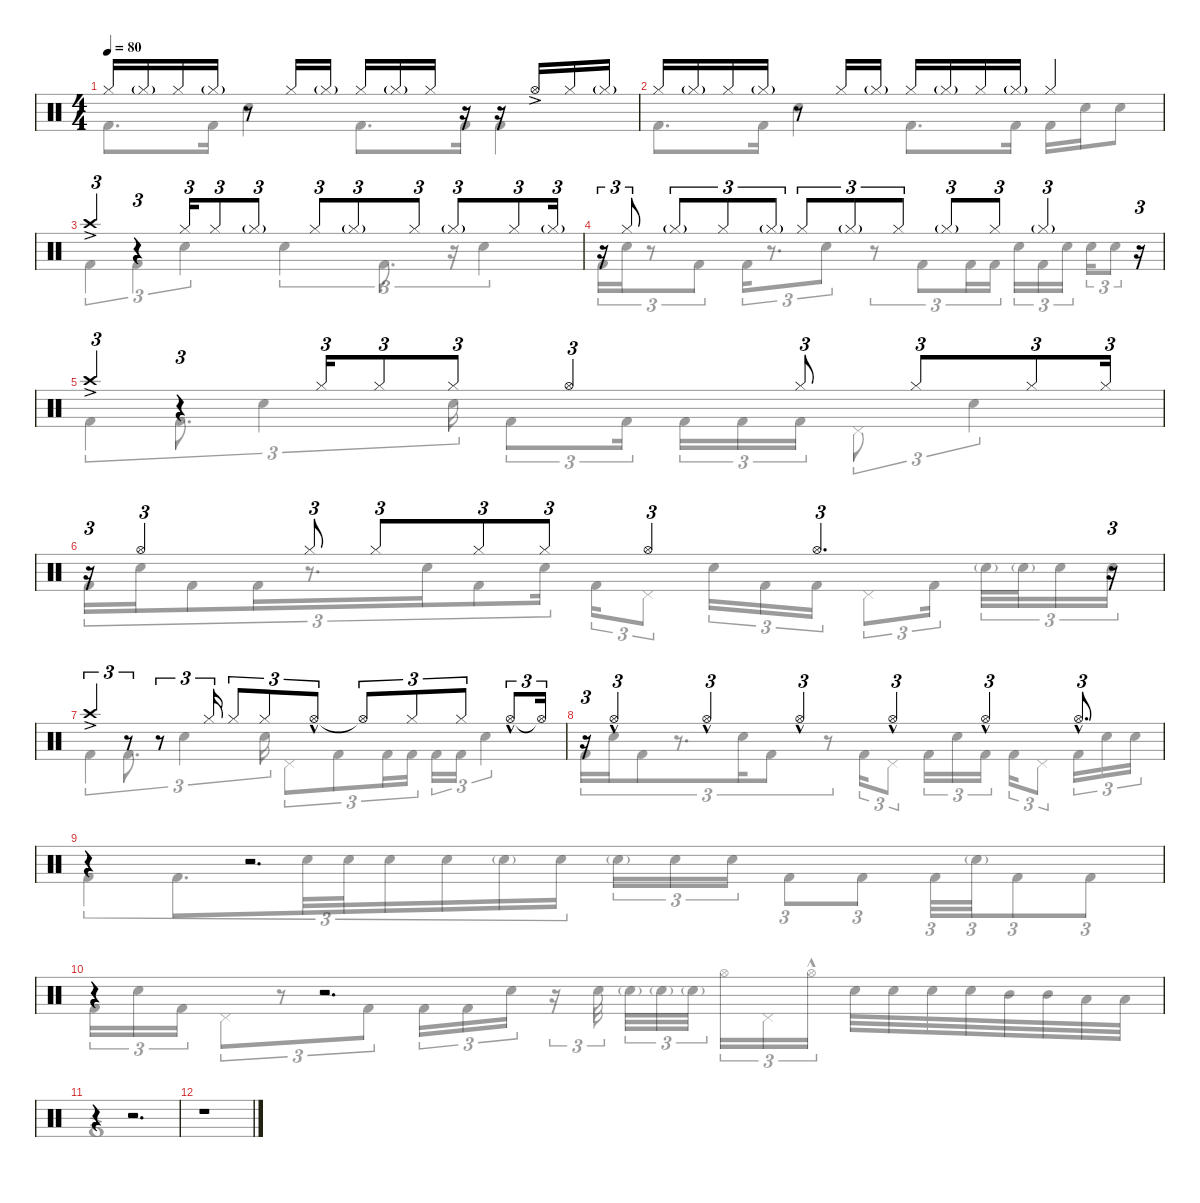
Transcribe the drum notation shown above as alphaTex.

\defaultSystemsLayout 4
\hideDynamics
\bracketExtendMode nobrackets
\singleTrackTrackNamePolicy hidden
\multiTrackTrackNamePolicy hidden
\firstSystemTrackNameMode fullname
\otherSystemsTrackNameOrientation horizontal
\track ("Drums" "drm.") {instrument percussion}
\staff {score}
\articulation defaults
\voice
\ts (4 4)
\tempo 80
\clef neutral
\ks c "Hi-Hat (closed)".16{dy mf beam Up} "Hi-Hat (closed)"{g}.16{dy f beam Up} "Hi-Hat (closed)".16{dy mf beam Up} "Hi-Hat (closed)"{g}.16{dy f beam Up}
r.8{beam Up} "Hi-Hat (closed)".16{dy mf beam Up} "Hi-Hat (closed)"{g}.16{dy f beam Up} "Hi-Hat (closed)".16{dy mf beam Up} "Hi-Hat (closed)"{g}.16{dy f beam Up} "Hi-Hat (closed)".16{dy mf beam Up} r.16{beam Up} r.16{beam Up} "Hi-Hat (open)"{ac}.16{dy mp beam Up} "Hi-Hat (closed)".16{dy mf beam Up} "Hi-Hat (closed)"{g}.16{dy f beam Up} |
"Hi-Hat (closed)".16{dy mf beam Up} "Hi-Hat (closed)"{g}.16{dy f beam Up} "Hi-Hat (closed)".16{dy mf beam Up} "Hi-Hat (closed)"{g}.16{dy f beam Up} r.8{beam Up} "Hi-Hat (closed)".16{dy mf beam Up} "Hi-Hat (closed)"{g}.16{dy f beam Up} "Hi-Hat (closed)".16{dy mf beam Up} "Hi-Hat (closed)"{g}.16{dy f beam Up} "Hi-Hat (closed)".16{dy mf beam Up} "Hi-Hat (closed)"{g}.16{dy f beam Up} "Hi-Hat (closed)".4{dy mf beam Up} |
"Crash high (hit)"{ac}.4{tu (3 2) beam Up} r.4{tu (3 2) beam Up} "Hi-Hat (closed)".16{tu (3 2) dy f beam Up} "Hi-Hat (closed)".8{tu (3 2) beam Up} "Hi-Hat (closed)"{g}.8{tu (3 2) dy ff beam Up} "Hi-Hat (closed)".8{tu (3 2) dy f beam Up} "Hi-Hat (closed)"{g}.8{tu (3 2) dy ff beam Up} "Hi-Hat (closed)".8{tu (3 2) dy f beam Up} "Hi-Hat (closed)"{g}.8{tu (3 2) dy ff beam Up} "Hi-Hat (closed)".8{tu (3 2) dy f beam Up} "Hi-Hat (closed)"{g}.16{tu (3 2) dy ff beam Up} |
r.16{tu (3 2) beam Up} "Hi-Hat (closed)".8{tu (3 2) dy f beam Up} "Hi-Hat (closed)"{g}.8{tu (3 2) dy ff beam Up} "Hi-Hat (closed)".8{tu (3 2) dy f beam Up} "Hi-Hat (closed)"{g}.8{tu (3 2) dy ff beam Up} "Hi-Hat (closed)".8{tu (3 2) dy f beam Up} "Hi-Hat (closed)"{g}.8{tu (3 2) dy ff beam Up} "Hi-Hat (closed)".8{tu (3 2) dy f beam Up} "Hi-Hat (closed)"{g}.8{tu (3 2) dy ff beam Up} "Hi-Hat (closed)".8{tu (3 2) dy f beam Up} "Hi-Hat (closed)"{g}.4{tu (3 2) dy ff beam Up} r.16{tu (3 2) beam Up} |
"Crash high (hit)"{ac}.4{tu (3 2) dy mf beam Up} r.4{tu (3 2) beam Up} "Hi-Hat (closed)".16{tu (3 2) dy f beam Up} "Hi-Hat (closed)".8{tu (3 2) beam Up} "Hi-Hat (closed)".8{tu (3 2) beam Up} "Hi-Hat (open)".4{tu (3 2) beam Up} "Hi-Hat (closed)".8{tu (3 2) beam Up} "Hi-Hat (closed)".8{tu (3 2) beam Up} "Hi-Hat (closed)".8{tu (3 2) beam Up} "Hi-Hat (closed)".16{tu (3 2) beam Up} |
r.16{tu (3 2) beam Up} "Hi-Hat (open)".4{tu (3 2) beam Up} "Hi-Hat (closed)".8{tu (3 2) beam Up} "Hi-Hat (closed)".8{tu (3 2) beam Up} "Hi-Hat (closed)".8{tu (3 2) beam Up} "Hi-Hat (closed)".8{tu (3 2) beam Up} "Hi-Hat (open)".4{tu (3 2) beam Up} "Hi-Hat (open)".4{d tu (3 2) beam Up} r.16{tu (3 2) beam Up} |
"Crash high (hit)"{ac}.4{tu (3 2) dy mf beam Up} r.8{tu (3 2) beam Up} r.8{tu (3 2) beam Up} "Hi-Hat (closed)".16{tu (3 2) dy f beam Up} "Hi-Hat (closed)".8{tu (3 2) beam Up} "Hi-Hat (closed)".8{tu (3 2) beam Up} "Hi-Hat (open)"{hac}.8{tu (3 2) dy mp beam Up} "Hi-Hat (open)"{t}.8{tu (3 2) dy f beam Up} "Hi-Hat (closed)".8{tu (3 2) beam Up} "Hi-Hat (closed)".8{tu (3 2) beam Up} "Hi-Hat (open)"{hac}.8{tu (3 2) dy mp beam Up} "Hi-Hat (open)"{t}.16{tu (3 2) dy f beam Up} |
r.16{tu (3 2) beam Up} "Hi-Hat (open)"{hac}.4{tu (3 2) dy mp beam Up} "Hi-Hat (open)"{hac}.4{tu (3 2) beam Up} "Hi-Hat (open)"{hac}.4{tu (3 2) beam Up} "Hi-Hat (open)"{hac}.4{tu (3 2) beam Up} "Hi-Hat (open)"{hac}.4{tu (3 2) beam Up} "Hi-Hat (open)"{hac}.8{d tu (3 2) beam Up} |
r.4{beam Up} r.2{d beam Up} |
r.4{beam Up} r.2{d beam Up} |
r.4{beam Up} r.2{d beam Up} |
r.1{beam Down}
\voice
\clef neutral
\ottava regular
\simile none
\ks c "Kick (hit) 2".8{d dy mf beam Down} "Kick (hit) 2".16{beam Down} "Snare (hit) 2".4{beam Down} "Kick (hit) 2".8{d beam Down} "Kick (hit) 2".16{beam Down} "Kick (hit) 2".4{beam Down}
|
"Kick (hit) 2".8{d beam Down} "Kick (hit) 2".16{beam Down} "Snare (hit) 2".4{beam Down} "Kick (hit) 2".8{d beam Down} "Kick (hit) 2".16{beam Down} "Kick (hit) 2".16{beam Down} "Snare (hit) 2".16{beam Down} "Snare (hit) 2".8{beam Down} |
"Kick (hit) 2".4{tu (3 2) dy f beam Down} "Kick (hit) 2".4{tu (3 2) beam Down} "Snare (hit) 2".4{tu (3 2) beam Down} "Snare (hit) 2".4{tu (3 2) beam Down} "Kick (hit) 2".8{d tu (3 2) beam Down} r.16{tu (3 2) beam Down} "Snare (hit) 2".4{tu (3 2) beam Down} |
"Kick (hit) 2".16{tu (3 2) beam Down} "Snare (hit) 2".16{tu (3 2) beam Down} r.8{tu (3 2) beam Down} "Kick (hit) 2".8{tu (3 2) beam Down} "Kick (hit) 2".16{tu (3 2) beam Down} r.8{d tu (3 2) beam Down} "Snare (hit) 2".8{tu (3 2) beam Down} r.8{tu (3 2) beam Down} "Kick (hit) 2".8{tu (3 2) beam Down} "Kick (hit) 2".16{tu (3 2) beam Down} "Kick (hit) 2".16{tu (3 2) beam Down} "Snare (hit) 2".16{tu (3 2) beam Down} "Kick (hit) 2".16{tu (3 2) beam Down} "Snare (hit) 2".16{tu (3 2) beam Down} "Snare (hit) 2".16{tu (3 2) beam Down} "Snare (hit) 2".8{tu (3 2) beam Down} |
"Kick (hit) 2".4{tu (3 2) beam Down} "Kick (hit) 2".8{d tu (3 2) beam Down} "Snare (hit) 2".4{tu (3 2) beam Down} "Snare (hit) 2".16{tu (3 2) beam Down} "Kick (hit) 2".8{tu (3 2) beam Down} "Kick (hit) 2".16{tu (3 2) beam Down} "Kick (hit) 2".16{tu (3 2) beam Down} "Kick (hit) 2".16{tu (3 2) beam Down} "Kick (hit) 2".16{tu (3 2) beam Down} "Pedal Hi-Hat (hit)".8{tu (3 2) beam Down} "Snare (hit) 2".4{tu (3 2) beam Down} |
"Kick (hit) 2".16{tu (3 2) beam Down} "Snare (hit) 2".16{tu (3 2) beam Down} "Kick (hit) 2".8{tu (3 2) beam Down} "Kick (hit) 2".16{tu (3 2) beam Down} r.8{d tu (3 2) beam Down} "Snare (hit) 2".16{tu (3 2) beam Down} "Kick (hit) 2".8{tu (3 2) beam Down} "Snare (hit) 2".16{tu (3 2) beam Down} "Kick (hit) 2".16{tu (3 2) beam Down} "Pedal Hi-Hat (hit)".8{tu (3 2) beam Down} "Snare (hit) 2".16{tu (3 2) beam Down} "Kick (hit) 2".16{tu (3 2) beam Down} "Kick (hit) 2".16{tu (3 2) beam Down} "Pedal Hi-Hat (hit)".8{tu (3 2) beam Down} "Kick (hit) 2".16{tu (3 2) dy mf beam Down} "Snare (hit) 2"{g}.32{tu (3 2) beam Down} "Snare (hit) 2"{g}.32{tu (3 2) beam Down} "Snare (hit) 2".16{tu (3 2) dy f beam Down} "Snare (hit) 2".16{tu (3 2) beam Down} |
"Kick (hit) 2".4{tu (3 2) beam Down} "Kick (hit) 2".8{d tu (3 2) beam Down} "Snare (hit) 2".4{tu (3 2) beam Down} "Snare (hit) 2".16{tu (3 2) beam Down} "Pedal Hi-Hat (hit)".8{tu (3 2) beam Down} "Kick (hit) 2".8{tu (3 2) beam Down} "Kick (hit) 2".16{tu (3 2) beam Down} "Kick (hit) 2".16{tu (3 2) beam Down} "Kick (hit) 2".16{tu (3 2) beam Down} "Kick (hit) 2".16{tu (3 2) beam Down} "Snare (hit) 2".4{tu (3 2) beam Down} |
"Kick (hit) 2".16{tu (3 2) beam Down} "Snare (hit) 2".16{tu (3 2) beam Down} "Kick (hit) 2".8{tu (3 2) beam Down} r.8{d tu (3 2) beam Down} "Snare (hit) 2".16{tu (3 2) beam Down} "Kick (hit) 2".8{tu (3 2) beam Down} r.8{tu (3 2) beam Down} "Kick (hit) 2".16{tu (3 2) beam Down} "Pedal Hi-Hat (hit)".8{tu (3 2) beam Down} "Kick (hit) 2".16{tu (3 2) beam Down} "Snare (hit) 2".16{tu (3 2) beam Down} "Kick (hit) 2".16{tu (3 2) beam Down} "Kick (hit) 2".16{tu (3 2) beam Down} "Pedal Hi-Hat (hit)".8{tu (3 2) beam Down} "Kick (hit) 2".16{tu (3 2) beam Down} "Snare (hit) 2".16{tu (3 2) beam Down} "Snare (hit) 2".16{tu (3 2) beam Down} |
"Kick (hit) 2".4{tu (3 2) beam Down} "Kick (hit) 2".8{d tu (3 2) beam Down} "Snare (hit) 2".32{tu (3 2) dy mp beam Down} "Snare (hit) 2".32{tu (3 2) beam Down} "Snare (hit) 2".16{tu (3 2) dy f beam Down} "Snare (hit) 2".16{tu (3 2) beam Down} "Snare (hit) 2"{g}.16{tu (3 2) dy mf beam Down} "Snare (hit) 2".16{tu (3 2) dy f beam Down} "Snare (hit) 2"{g}.16{tu (3 2) dy mf beam Down} "Snare (hit) 2".16{tu (3 2) dy f beam Down} "Snare (hit) 2".16{tu (3 2) beam Down} "Kick (hit) 2".8{tu (3 2) beam Down} "Kick (hit) 2".8{tu (3 2) beam Down} "Kick (hit) 2".32{tu (3 2) beam Down} "Snare (hit) 2"{g}.32{tu (3 2) dy mf beam Down} "Kick (hit) 2".8{tu (3 2) dy f beam Down} "Kick (hit) 2".8{tu (3 2) beam Down} |
"Kick (hit) 2".16{tu (3 2) beam Down} "Snare (hit) 2".16{tu (3 2) beam Down} "Kick (hit) 2".16{tu (3 2) beam Down} "Pedal Hi-Hat (hit)".8{tu (3 2) beam Down} r.8{tu (3 2) beam Down} "Kick (hit) 2".8{tu (3 2) beam Down} "Kick (hit) 2".16{tu (3 2) beam Down} "Kick (hit) 2".16{tu (3 2) beam Down} "Snare (hit) 2".16{tu (3 2) beam Down} r.16{tu (3 2) beam Down} "Snare (hit) 2".32{tu (3 2) beam Down} "Snare (hit) 2"{g}.32{tu (3 2) beam Down} "Snare (hit) 2"{g}.32{tu (3 2) beam Down} "Snare (hit) 2"{g}.32{tu (3 2) beam Down} "Hi-Hat (open)".16{tu (3 2) beam Down} "Pedal Hi-Hat (hit)".16{tu (3 2) beam Down} "Hi-Hat (open)"{hac}.16{tu (3 2) dy mp beam Down} "Snare (hit) 2".32{dy mf beam Down} "Snare (hit) 2".32{beam Down} "Snare (hit) 2".32{beam Down} "Snare (hit) 2".32{dy f beam Down} "Mid Tom (hit)".32{beam Down} "Mid Tom (hit)".32{beam Down} "Low Tom (hit)".32{beam Down} "Low Tom (hit)".32{beam Down} |
"Kick (hit) 2"{ac}.1{dy mf beam Down} |
